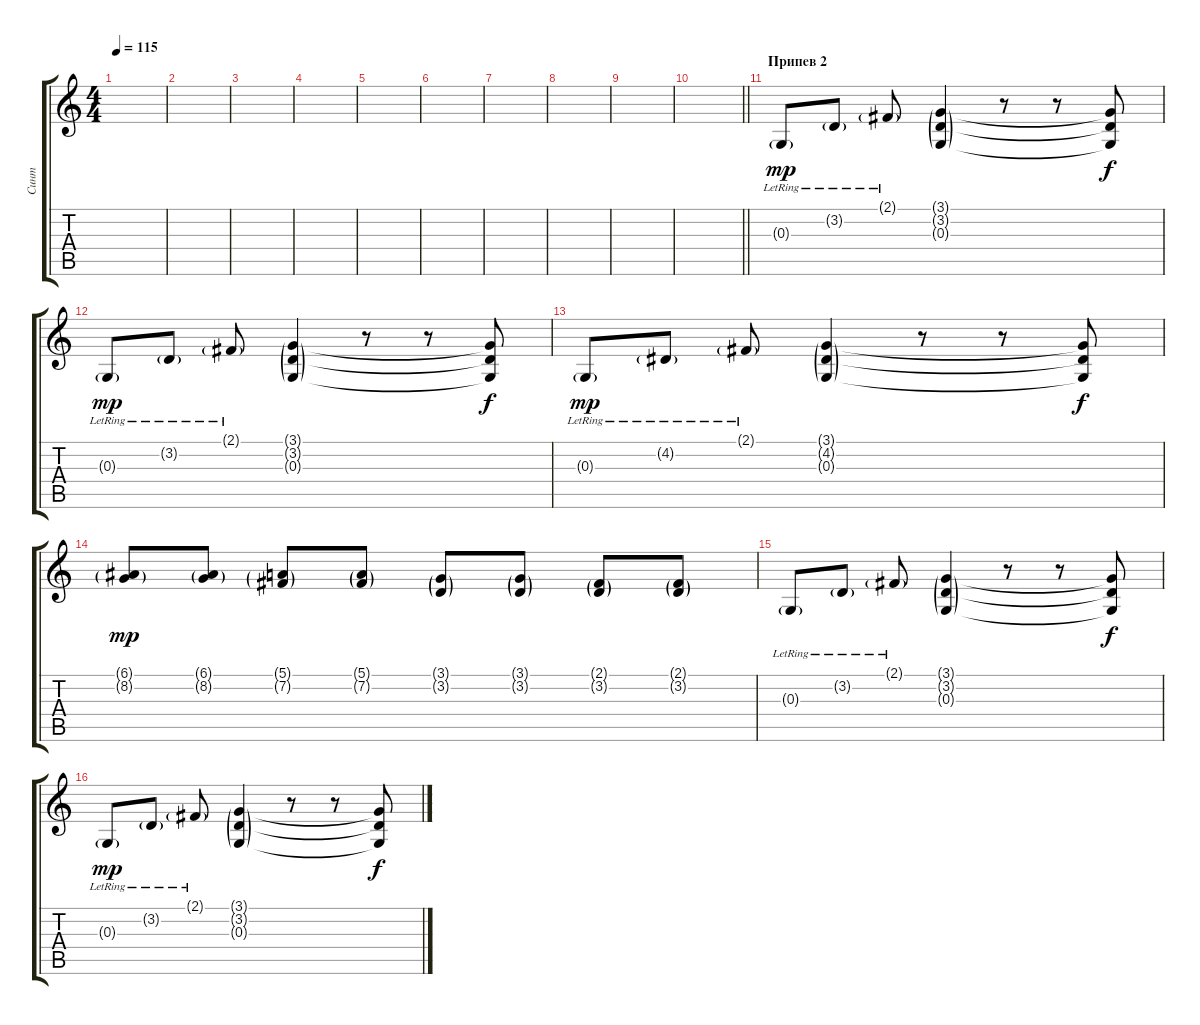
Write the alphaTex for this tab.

\track ("Синт" "Синт") {instrument electricgrandpiano}
\staff {score tabs}
\tuning (E4 B3 G3 D3 A2 E2) {hide}
\ts (4 4)
\tempo 115
\clef g2
\ks c
|
|
|
|
|
|
|
|
|
\barLineRight lightlight
|
\section ("" "Припев 2")
0.3{g lr}.8{dy mp} 3.2{g lr}.8 2.1{g lr}.8 (3.1{g} 3.2{g} 0.3{g}).4 r.8 r.8 (3.1{t} 3.2{t} 0.3{t}).8{dy f} |
0.3{g lr}.8{dy mp} 3.2{g lr}.8 2.1{g lr}.8 (3.1{g} 3.2{g} 0.3{g}).4 r.8 r.8 (3.1{t} 3.2{t} 0.3{t}).8{dy f} |
0.3{g lr}.8{dy mp} 4.2{g lr}.8 2.1{g lr}.8 (3.1{g} 4.2{g} 0.3{g}).4 r.8 r.8 (3.1{t} 4.2{t} 0.3{t}).8{dy f} |
(6.1{g} 8.2{g}).8{dy mp} (6.1{g} 8.2{g}).8 (5.1{g} 7.2{g}).8 (5.1{g} 7.2{g}).8 (3.1{g} 3.2{g}).8 (3.1{g} 3.2{g}).8 (2.1{g} 3.2{g}).8 (2.1{g} 3.2{g}).8 |
0.3{g lr}.8 3.2{g lr}.8 2.1{g lr}.8 (3.1{g} 3.2{g} 0.3{g}).4 r.8 r.8 (3.1{t} 3.2{t} 0.3{t}).8{dy f} |
0.3{g lr}.8{dy mp} 3.2{g lr}.8 2.1{g lr}.8 (3.1{g} 3.2{g} 0.3{g}).4 r.8 r.8 (3.1{t} 3.2{t} 0.3{t}).8{dy f}
